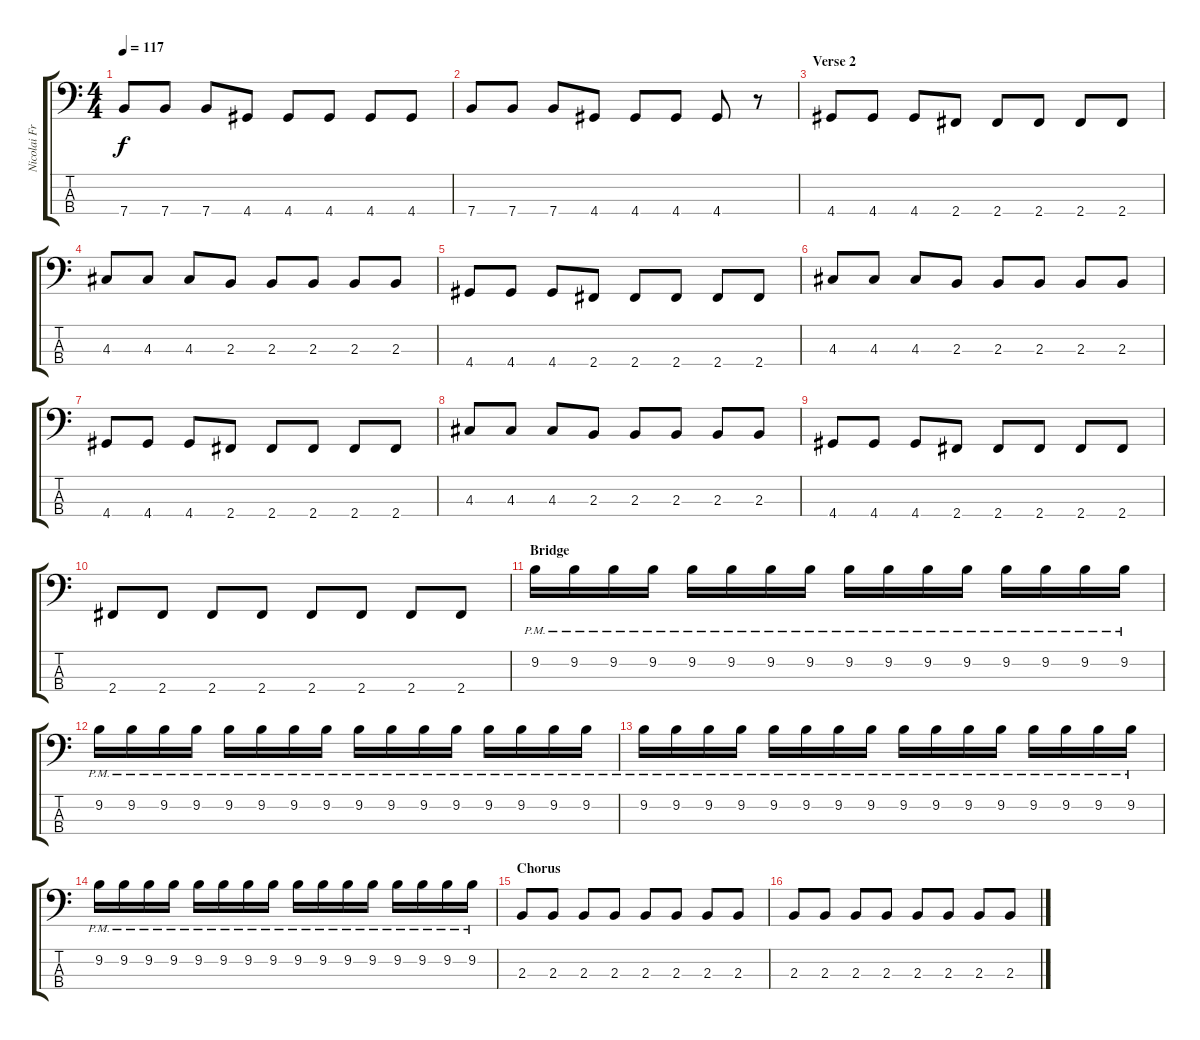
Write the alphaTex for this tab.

\track ("Nicolai Fraiture - Bass" "Nicolai Fr") {instrument electricbasspick}
\staff {score tabs}
\tuning (G2 D2 A1 E1) {hide}
\ts (4 4)
\tempo 117
\clef f4
\ks c
7.4.8{dy f} 7.4.8 7.4.8 4.4.8 4.4.8 4.4.8 4.4.8 4.4.8 |
7.4.8 7.4.8 7.4.8 4.4.8 4.4.8 4.4.8 4.4.8 r.8 |
\section ("" "Verse 2")
4.4.8 4.4.8 4.4.8 2.4.8 2.4.8 2.4.8 2.4.8 2.4.8 |
4.3.8 4.3.8 4.3.8 2.3.8 2.3.8 2.3.8 2.3.8 2.3.8 |
4.4.8 4.4.8 4.4.8 2.4.8 2.4.8 2.4.8 2.4.8 2.4.8 |
4.3.8 4.3.8 4.3.8 2.3.8 2.3.8 2.3.8 2.3.8 2.3.8 |
4.4.8 4.4.8 4.4.8 2.4.8 2.4.8 2.4.8 2.4.8 2.4.8 |
4.3.8 4.3.8 4.3.8 2.3.8 2.3.8 2.3.8 2.3.8 2.3.8 |
4.4.8 4.4.8 4.4.8 2.4.8 2.4.8 2.4.8 2.4.8 2.4.8 |
2.4.8 2.4.8 2.4.8 2.4.8 2.4.8 2.4.8 2.4.8 2.4.8 |
\section ("" "Bridge")
9.2{pm}.16 9.2{pm}.16 9.2{pm}.16 9.2{pm}.16 9.2{pm}.16 9.2{pm}.16 9.2{pm}.16 9.2{pm}.16 9.2{pm}.16 9.2{pm}.16 9.2{pm}.16 9.2{pm}.16 9.2{pm}.16 9.2{pm}.16 9.2{pm}.16 9.2{pm}.16 |
9.2{pm}.16 9.2{pm}.16 9.2{pm}.16 9.2{pm}.16 9.2{pm}.16 9.2{pm}.16 9.2{pm}.16 9.2{pm}.16 9.2{pm}.16 9.2{pm}.16 9.2{pm}.16 9.2{pm}.16 9.2{pm}.16 9.2{pm}.16 9.2{pm}.16 9.2{pm}.16 |
9.2{pm}.16 9.2{pm}.16 9.2{pm}.16 9.2{pm}.16 9.2{pm}.16 9.2{pm}.16 9.2{pm}.16 9.2{pm}.16 9.2{pm}.16 9.2{pm}.16 9.2{pm}.16 9.2{pm}.16 9.2{pm}.16 9.2{pm}.16 9.2{pm}.16 9.2{pm}.16 |
9.2{pm}.16 9.2{pm}.16 9.2{pm}.16 9.2{pm}.16 9.2{pm}.16 9.2{pm}.16 9.2{pm}.16 9.2{pm}.16 9.2{pm}.16 9.2{pm}.16 9.2{pm}.16 9.2{pm}.16 9.2{pm}.16 9.2{pm}.16 9.2{pm}.16 9.2{pm}.16 |
\section ("" "Chorus")
2.3.8 2.3.8 2.3.8 2.3.8 2.3.8 2.3.8 2.3.8 2.3.8 |
2.3.8 2.3.8 2.3.8 2.3.8 2.3.8 2.3.8 2.3.8 2.3.8
